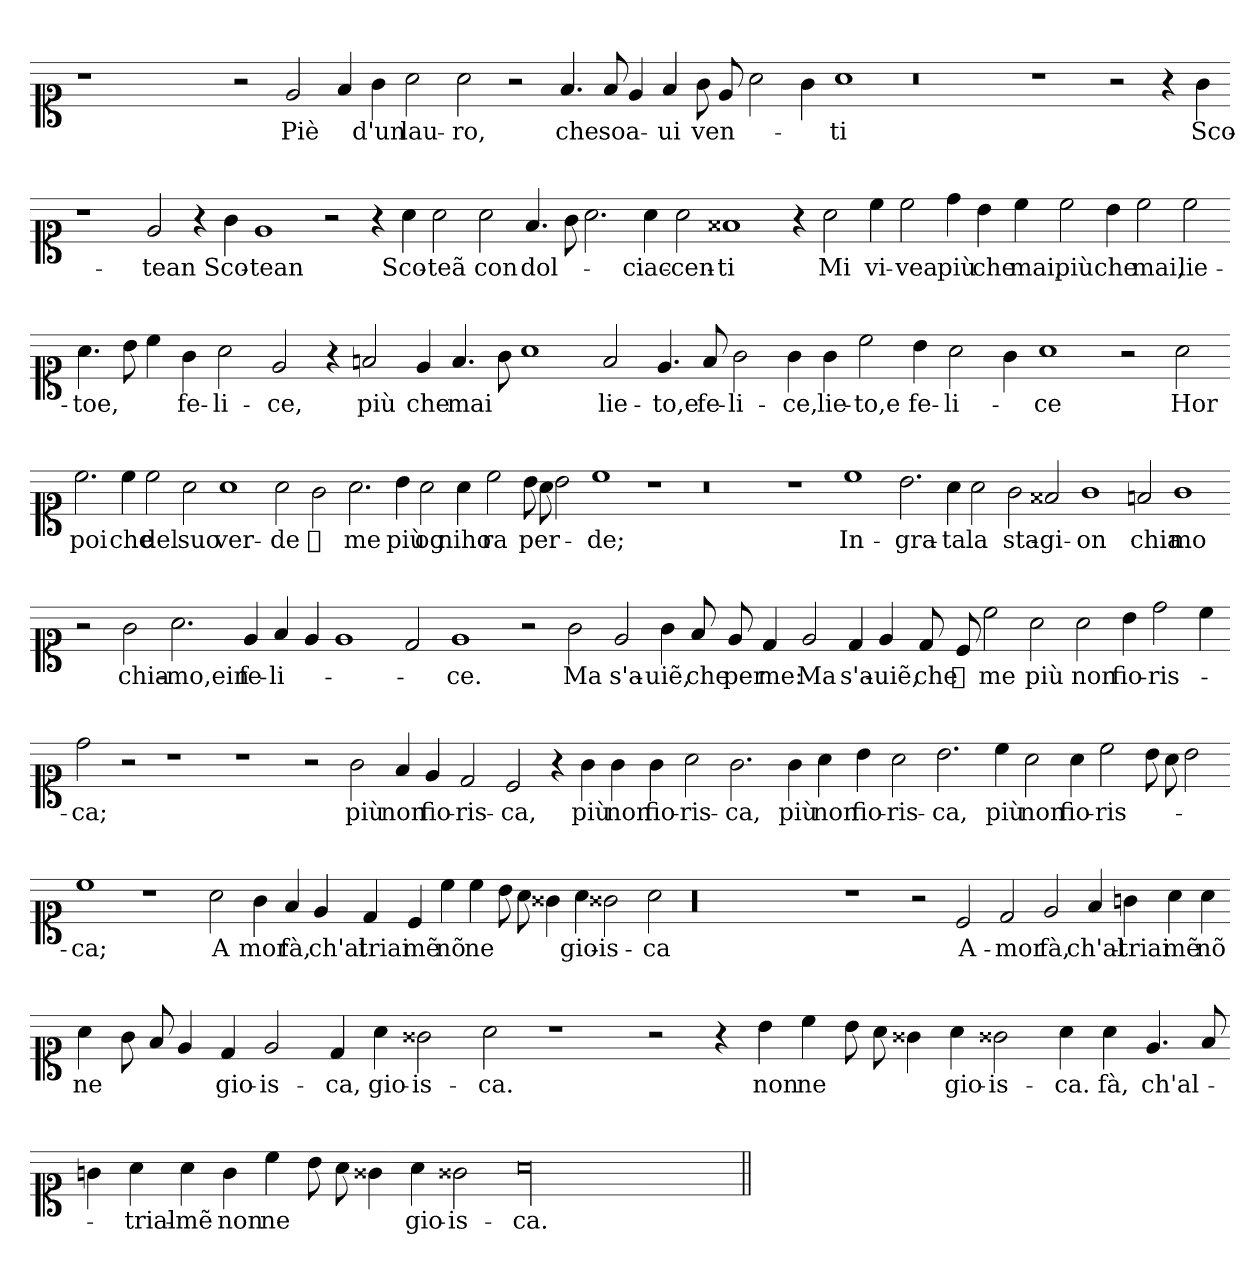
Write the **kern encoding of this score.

**kern	**text
*part1	*part1
*staff1	*staff1
*clefC1	*
*k[]	*
=	=
1r	.
1ryy	.
2r	.
2e	Piѐ
4f	.
4g	d'un
2a	lau-
2a	ro,
2r	.
4.f	che
8f	soa-
4e	.
4f	ui
8g	ven-
8e	.
2a	.
4g	.
1a	ti
0r	.
1r	.
2r	.
4r	.
4g	Sco-
=-	=-
1r	.
2e	tean
4r	.
4g	Sco-
1e	tean
2r	.
4r	.
4a	Sco-
2a	teã
2a	con
4.f	dol-
8g	.
2.a	.
4a	ciac-
2a	cen-
1f##X	ti
4r	.
2a	Mi
4cc	vi-
2cc	vea
4dd	più
4b	che
4cc	mai,
2cc	più
4b	che
2cc	mai,
2cc	lie-
=-	=-
4.a	toe,
8b	.
4cc	.
4g	fe-
2a	li-
2e	ce,
4r	.
2f	più
4e	che
4.f	mai
8g	.
1a	.
2f	lie-
4.e	to,e
8f	fe-
2g	li-
4g	ce,
4g	lie-
2cc	to,e
4b	fe-
2a	li-
4g	.
1a	ce
2r	.
2a	Hor
=-	=-
2.cc	poi
4cc	che
2cc	del
2a	suo
1a	ver-
2a	de
2g	ᵱ
2.a	me
4b	più
2a	og-
4a	niho-
2cc	ra
8b	per-
8a	.
2b	.
1cc	de;
1r	.
0r	.
1r	.
1cc	In-
2.b	gra-
4a	ta
2a	la
2g	sta-
2f##X	gi-
1g	on
2f	chia-
1g	mo
=-	=-
2r	.
2g	chia-
2.a	mo,ein-
4e	fe-
4f	li-
4e	.
1e	.
2d	.
1e	ce.
2r	.
2g	Ma
2e	s'a-
4g	uiẽ,
8f	che
8e	per
4d	me:
2e	Ma
4d	s'a-
4e	uiẽ,
8d	che
8c	ᵱ
2cc	me
2a	più
2a	non
4b	fio-
2dd	ris-
4cc	.
=-	=-
2dd	ca;
2r	.
1r	.
1r	.
2r	.
2g	più
4f	non
4e	fio-
2d	ris-
2c	ca,
4r	.
4g	più
4g	non
4g	fio-
2a	ris-
2.g	ca,
4g	più
4a	non
4b	fio-
2a	ris-
2.b	ca,
4cc	più
2a	non
4a	fio-
2cc	ris-
8b	.
8a	.
2b	.
=-	=-
1cc	ca;
1r	.
2a	A-
4g	mor
4f	fà,
4e	ch'al-
4d	triai-
4c	mẽ
4cc	nõ
4cc	ne
8b	.
8a	.
4g##X	.
4a	gio-
2g##X	is-
2a	ca
00r	.
1r	.
2r	.
2c	A-
2d	mor
2e	fà,
4f	ch'al-
4g	triai-
4a	mẽ
4a	nõ
=-	=-
4a	ne
8g	.
8f	.
4e	.
4d	gio-
2e	is-
4d	ca,
4a	gio-
2g##X	is-
2a	ca.
1r	.
2r	.
4r	.
4b	non
4cc	ne
8b	.
8a	.
4g##X	.
4a	gio-
2g##X	is-
4a	ca.
4a	fà,
4.e	ch'al-
8f	.
=-	=-
4g	.
4a	trial-
4a	mẽ
4g	non
4cc	ne
8b	.
8a	.
4g##X	.
4a	gio-
2g##X	is-
00a	ca.
=||	=||
*-	*-
